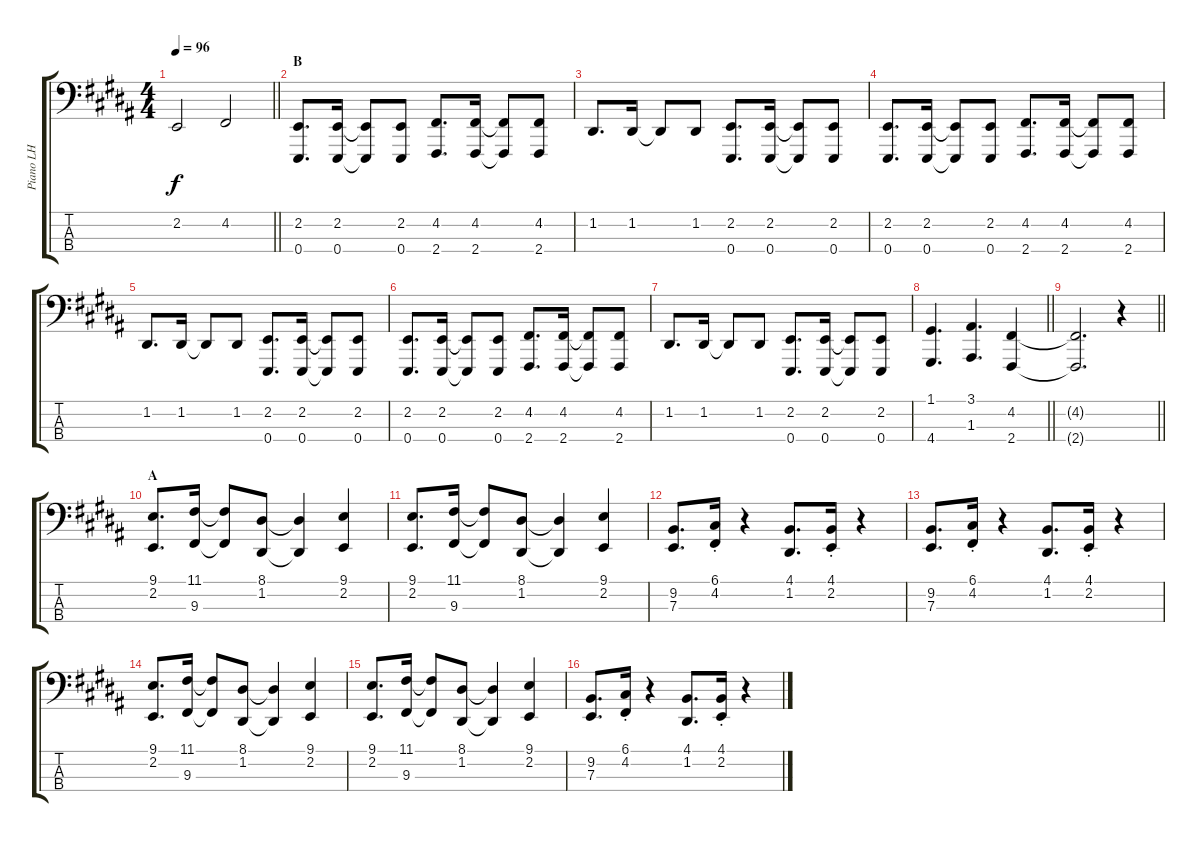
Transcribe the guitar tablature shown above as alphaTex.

\track ("Piano LH" "Piano LH") {instrument brightacousticpiano}
\staff {score tabs}
\tuning (G2 D2 A1 E1) {hide}
\ts (4 4)
\tempo 96
\clef f4
\barLineRight lightlight
\ks b
2.2.2{dy f} 4.2.2 |
\section ("" "B")
(2.2 0.4).8{d} (2.2 0.4).16 (2.2{t} 0.4{t}).8 (2.2 0.4).8 (4.2 2.4).8{d} (4.2 2.4).16 (4.2{t} 2.4{t}).8 (4.2 2.4).8 |
1.2.8{d} 1.2.16 1.2{t}.8 1.2.8 (2.2 0.4).8{d} (2.2 0.4).16 (2.2{t} 0.4{t}).8 (2.2 0.4).8 |
(2.2 0.4).8{d} (2.2 0.4).16 (2.2{t} 0.4{t}).8 (2.2 0.4).8 (4.2 2.4).8{d} (4.2 2.4).16 (4.2{t} 2.4{t}).8 (4.2 2.4).8 |
1.2.8{d} 1.2.16 1.2{t}.8 1.2.8 (2.2 0.4).8{d} (2.2 0.4).16 (2.2{t} 0.4{t}).8 (2.2 0.4).8 |
(2.2 0.4).8{d} (2.2 0.4).16 (2.2{t} 0.4{t}).8 (2.2 0.4).8 (4.2 2.4).8{d} (4.2 2.4).16 (4.2{t} 2.4{t}).8 (4.2 2.4).8 |
1.2.8{d} 1.2.16 1.2{t}.8 1.2.8 (2.2 0.4).8{d} (2.2 0.4).16 (2.2{t} 0.4{t}).8 (2.2 0.4).8 |
\barLineRight lightlight
(1.1 4.4).4{d} (3.1 1.3).4{d} (4.2 2.4).4 |
\barLineRight lightlight
(4.2{t} 2.4{t}).2{d} r.4 |
\section ("" "A")
(9.1 2.2).8{d} (11.1 9.3).16 (11.1{t} 9.3{t}).8 (8.1 1.2).8 (8.1{t} 1.2{t}).4 (9.1 2.2).4 |
(9.1 2.2).8{d} (11.1 9.3).16 (11.1{t} 9.3{t}).8 (8.1 1.2).8 (8.1{t} 1.2{t}).4 (9.1 2.2).4 |
(9.2 7.3).8{d} (6.1{st} 4.2).16 r.4 (4.1 1.2).8{d} (4.1{st} 2.2).16 r.4 |
(9.2 7.3).8{d} (6.1{st} 4.2).16 r.4 (4.1 1.2).8{d} (4.1{st} 2.2).16 r.4 |
(9.1 2.2).8{d} (11.1 9.3).16 (11.1{t} 9.3{t}).8 (8.1 1.2).8 (8.1{t} 1.2{t}).4 (9.1 2.2).4 |
(9.1 2.2).8{d} (11.1 9.3).16 (11.1{t} 9.3{t}).8 (8.1 1.2).8 (8.1{t} 1.2{t}).4 (9.1 2.2).4 |
(9.2 7.3).8{d} (6.1{st} 4.2).16 r.4 (4.1 1.2).8{d} (4.1{st} 2.2).16 r.4
